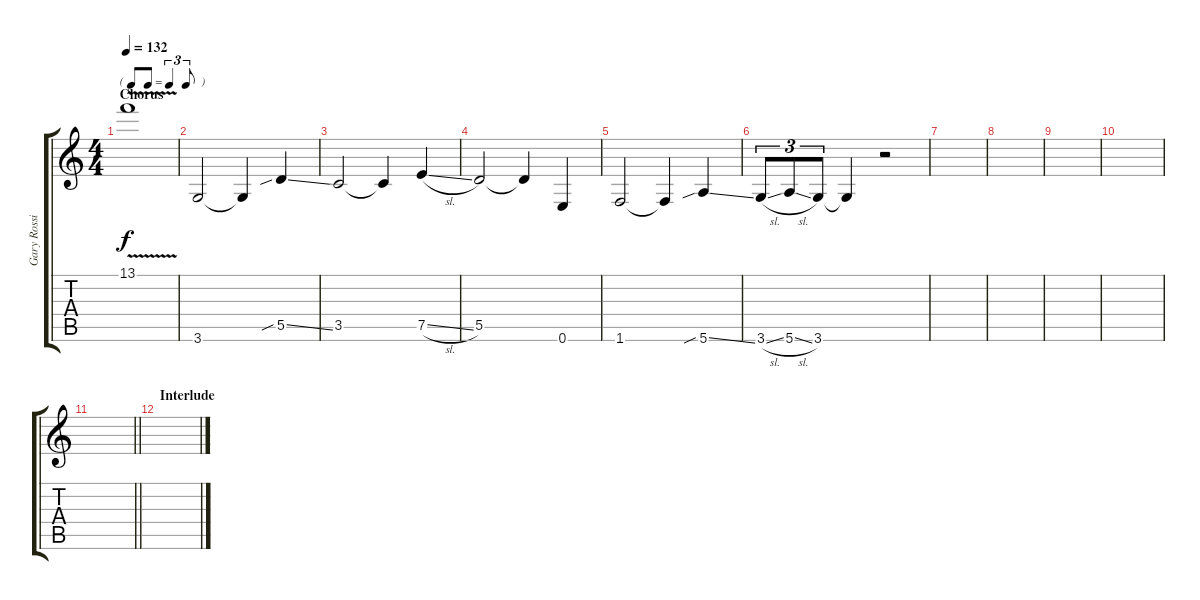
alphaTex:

\track ("Gary Rossington (Solos)" "Gary Rossi") {instrument overdrivenguitar}
\staff {score tabs}
\tuning (E4 B3 G3 D3 A2 E2) {hide}
\ts (4 4)
\tf triplet8th
\section ("" "Chorus")
\tempo 132
\clef g2
\ks c
13.1{v}.1{dy f} |
3.6.2 3.6{t}.4 5.5{sib ss}.4 |
3.5.2 3.5{t}.4 7.5{sl}.4 |
5.5.2 5.5{t}.4 0.6.4 |
1.6.2 1.6{t}.4 5.6{sib ss}.4 |
3.6{sl}.8{tu (3 2)} 5.6{sl}.8{tu (3 2)} 3.6.8{tu (3 2)} 3.6{t}.4 r.2 |
|
|
|
|
\barLineRight lightlight
|
\section ("" "Interlude")
